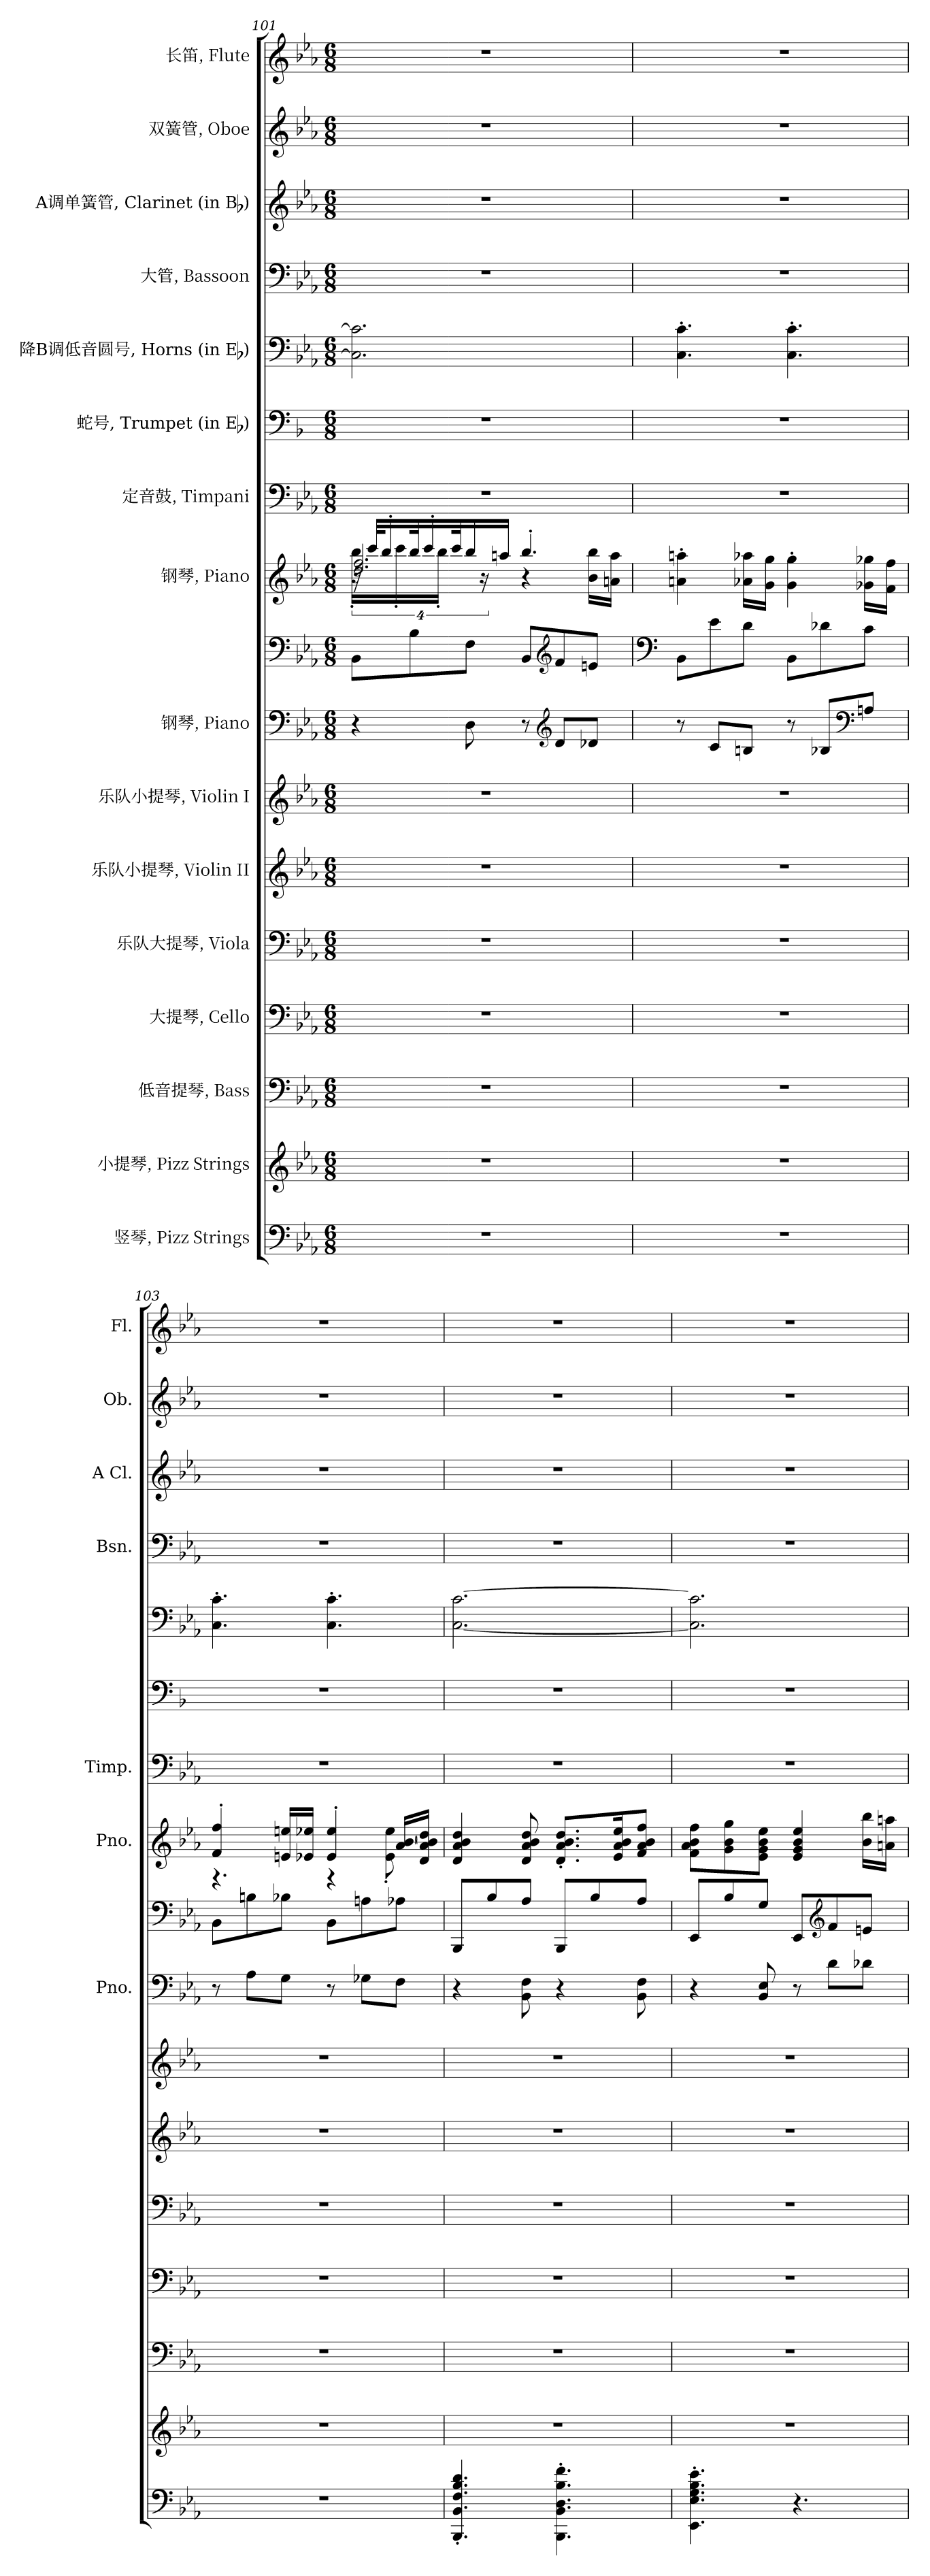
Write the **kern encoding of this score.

**kern	**kern	**kern	**kern	**kern	**kern	**kern	**kern	**kern	**kern	**kern	**kern	**kern	**kern	**kern	**kern	**kern
*part16	*part15	*part14	*part13	*part12	*part11	*part10	*part9	*part9	*part8	*part7	*part6	*part5	*part4	*part3	*part2	*part1
*staff17	*staff16	*staff15	*staff14	*staff13	*staff12	*staff11	*staff10	*staff9	*staff8	*staff7	*staff6	*staff5	*staff4	*staff3	*staff2	*staff1
*I"竖琴, Pizz Strings	*I"小提琴, Pizz Strings	*I"低音提琴, Bass	*I"大提琴, Cello	*I"乐队大提琴, Viola	*I"乐队小提琴, Violin II	*I"乐队小提琴, Violin I	*I"钢琴, Piano	*	*I"钢琴, Piano	*I"定音鼓, Timpani	*I"蛇号, Trumpet (in Eb)	*I"降B调低音圆号, Horns (in Eb)	*I"大管, Bassoon	*I"A调单簧管, Clarinet (in Bb)	*I"双簧管, Oboe	*I"长笛, Flute
*	*	*	*	*	*	*	*I'Pno.	*	*I'Pno.	*I'Timp.	*	*	*I'Bsn.	*I'A Cl.	*I'Ob.	*I'Fl.
!!LO:PB:g=z
*clefF4	*clefG2	*clefF4	*clefF4	*clefF4	*clefG2	*clefG2	*clefF4	*clefF4	*clefG2	*clefF4	*clefF4	*clefF4	*clefF4	*clefG2	*clefG2	*clefG2
*	*	*ITrd7c12	*	*	*	*	*	*	*	*	*ITrd1c2	*ITrd1c2	*	*ITrd2c3	*	*
*k[b-e-a-]	*k[b-e-a-]	*k[b-e-a-]	*k[b-e-a-]	*k[b-e-a-]	*k[b-e-a-]	*k[b-e-a-]	*k[b-e-a-]	*k[b-e-a-]	*k[b-e-a-]	*k[b-e-a-]	*k[b-e-a-]	*k[b-e-a-d-g-]	*k[b-e-a-]	*k[]	*k[b-e-a-]	*k[b-e-a-]
*M6/8	*M6/8	*M6/8	*M6/8	*M6/8	*M6/8	*M6/8	*M6/8	*M6/8	*M6/8	*M6/8	*M6/8	*M6/8	*M6/8	*M6/8	*M6/8	*M6/8
=101	=101	=101	=101	=101	=101	=101	=101	=101	=101	=101	=101	=101	=101	=101	=101	=101
*	*	*	*	*	*	*	*	*	*^	*	*	*	*	*	*	*
*	*	*	*	*	*	*	*	*	*	*^	*	*	*	*	*	*	*
2.r	2.r	2.r	2.r	2.r	2.r	2.r	4r	8BB-\L	32r	32%3bb-'\L	2.dd/ 2.ff/	2.r	2.r	2.BB-\] 2.B-\]	2.r	2.r	2.r	2.r
.	.	.	.	.	.	.	.	.	32ccc/KLL	.	.	.	.	.	.	.	.	.
.	.	.	.	.	.	.	.	.	16bb-'/	.	.	.	.	.	.	.	.	.
.	.	.	.	.	.	.	.	.	.	32%3ccc'\	.	.	.	.	.	.	.	.
.	.	.	.	.	.	.	.	8B-\	32bb-/K	.	.	.	.	.	.	.	.	.
.	.	.	.	.	.	.	.	.	16ccc'/	.	.	.	.	.	.	.	.	.
.	.	.	.	.	.	.	.	.	.	32%3bb-'\J	.	.	.	.	.	.	.	.
.	.	.	.	.	.	.	.	.	32ccc/K	.	.	.	.	.	.	.	.	.
.	.	.	.	.	.	.	8D\	8F\J	16bb-/	.	.	.	.	.	.	.	.	.
.	.	.	.	.	.	.	.	.	.	32%3r	.	.	.	.	.	.	.	.
.	.	.	.	.	.	.	.	.	16aan/JJ	.	.	.	.	.	.	.	.	.
.	.	.	.	.	.	.	8r	8BB-/L	4.bb-'/	4r	.	.	.	.	.	.	.	.
*	*	*	*	*	*	*	*clefG2	*clefG2	*	*	*	*	*	*	*	*	*	*
.	.	.	.	.	.	.	8d/L	8f/	.	.	.	.	.	.	.	.	.	.
.	.	.	.	.	.	.	8d-X/J	8en/J	.	16b-\ 16bb-\LL	.	.	.	.	.	.	.	.
.	.	.	.	.	.	.	.	.	.	16an\ 16aa\JJ	.	.	.	.	.	.	.	.
*	*	*	*	*	*	*	*	*	*v	*v	*v	*	*	*	*	*	*	*
=102	=102	=102	=102	=102	=102	=102	=102	=102	=102	=102	=102	=102	=102	=102	=102	=102
*	*	*	*	*	*	*	*	*clefF4	*	*	*	*	*	*	*	*
2.r	2.r	2.r	2.r	2.r	2.r	2.r	8r	8BB-\L	4an\' 4aan\'	2.r	2.r	4.BB-\' 4.B-\'	2.r	2.r	2.r	2.r
.	.	.	.	.	.	.	8c/L	8e-\	.	.	.	.	.	.	.	.
.	.	.	.	.	.	.	8Bn/J	8d\J	16a-X\ 16aa-X\LL	.	.	.	.	.	.	.
.	.	.	.	.	.	.	.	.	16g\ 16gg\JJ	.	.	.	.	.	.	.
.	.	.	.	.	.	.	8r	8BB-\L	4g\' 4gg\'	.	.	4.BB-\' 4.B-\'	.	.	.	.
.	.	.	.	.	.	.	8B-X/L	8d-X\	.	.	.	.	.	.	.	.
*	*	*	*	*	*	*	*clefF4	*	*	*	*	*	*	*	*	*
.	.	.	.	.	.	.	8An/J	8c\J	16g-X\ 16gg-X\LL	.	.	.	.	.	.	.
.	.	.	.	.	.	.	.	.	16f\ 16ff\JJ	.	.	.	.	.	.	.
!!LO:PB:g=z
=103	=103	=103	=103	=103	=103	=103	=103	=103	=103	=103	=103	=103	=103	=103	=103	=103
*	*	*	*	*	*	*	*	*	*^	*	*	*	*	*	*	*
2.r	2.r	2.r	2.r	2.r	2.r	2.r	8r	8BB-\L	4f/' 4ff/'	4.r	2.r	2.r	4.BB-\' 4.B-\'	2.r	2.r	2.r	2.r
.	.	.	.	.	.	.	8A-\L	8Bn\	.	.	.	.	.	.	.	.	.
.	.	.	.	.	.	.	8G\J	8B-X\J	16en/ 16een/LL	.	.	.	.	.	.	.	.
.	.	.	.	.	.	.	.	.	16e-X/ 16ee-X/JJ	.	.	.	.	.	.	.	.
.	.	.	.	.	.	.	8r	8BB-\L	4e-/' 4ee-/'	4r	.	.	4.BB-\' 4.B-\'	.	.	.	.
.	.	.	.	.	.	.	8G-X\L	8An\	.	.	.	.	.	.	.	.	.
.	.	.	.	.	.	.	8F\J	8A-X\J	[16a-/ [16b-/LL	8e-\' 8ee-\'	.	.	.	.	.	.	.
.	.	.	.	.	.	.	.	.	16d/ 16a-/] 16b-/] 16dd/JJ	.	.	.	.	.	.	.	.
*	*	*	*	*	*	*	*	*	*v	*v	*	*	*	*	*	*	*
=104	=104	=104	=104	=104	=104	=104	=104	=104	=104	=104	=104	=104	=104	=104	=104	=104
4.BBB-/' 4.BB-/' 4.F/' 4.B-/' 4.d/'	2.r	2.r	2.r	2.r	2.r	2.r	4r	8BBB-/L	4d/ 4a-/ 4b-/ 4dd/	2.r	2.r	[2.BB-\ [2.B-\	2.r	2.r	2.r	2.r
.	.	.	.	.	.	.	.	8B-/	.	.	.	.	.	.	.	.
.	.	.	.	.	.	.	8BB-\ 8F\	8A-/J	8d/ 8a-/ 8b-/ 8dd/	.	.	.	.	.	.	.
4.BBB-\' 4.BB-\' 4.D\' 4.B-\' 4.f\'	.	.	.	.	.	.	4r	8BBB-/L	8.d/' 8.a-/' 8.b-/' 8.dd/'L	.	.	.	.	.	.	.
.	.	.	.	.	.	.	.	8B-/	.	.	.	.	.	.	.	.
.	.	.	.	.	.	.	.	.	16e-/ 16a-/ 16b-/ 16ee-/K	.	.	.	.	.	.	.
.	.	.	.	.	.	.	8BB-\ 8F\	8A-/J	8f/ 8a-/ 8b-/ 8ff/J	.	.	.	.	.	.	.
=105	=105	=105	=105	=105	=105	=105	=105	=105	=105	=105	=105	=105	=105	=105	=105	=105
4.EE-\' 4.E-\' 4.G\' 4.B-\' 4.e-\'	2.r	2.r	2.r	2.r	2.r	2.r	4r	8EE-/L	8f\ 8a-\ 8b-\ 8ff\L	2.r	2.r	2.BB-\] 2.B-\]	2.r	2.r	2.r	2.r
.	.	.	.	.	.	.	.	8B-/	8g\ 8b-\ 8gg\	.	.	.	.	.	.	.
.	.	.	.	.	.	.	8BB-/ 8E-/	8G/J	8e-\ 8g\ 8b-\ 8ee-\J	.	.	.	.	.	.	.
4.r	.	.	.	.	.	.	8r	8EE-/L	4e-/ 4g/ 4b-/ 4ee-/	.	.	.	.	.	.	.
*	*	*	*	*	*	*	*	*clefG2	*	*	*	*	*	*	*	*
.	.	.	.	.	.	.	8d\L	8f/	.	.	.	.	.	.	.	.
.	.	.	.	.	.	.	8d-X\J	8en/J	16b-\ 16bb-\LL	.	.	.	.	.	.	.
.	.	.	.	.	.	.	.	.	16an\ 16aan\JJ	.	.	.	.	.	.	.
=	=	=	=	=	=	=	=	=	=	=	=	=	=	=	=	=
*-	*-	*-	*-	*-	*-	*-	*-	*-	*-	*-	*-	*-	*-	*-	*-	*-
